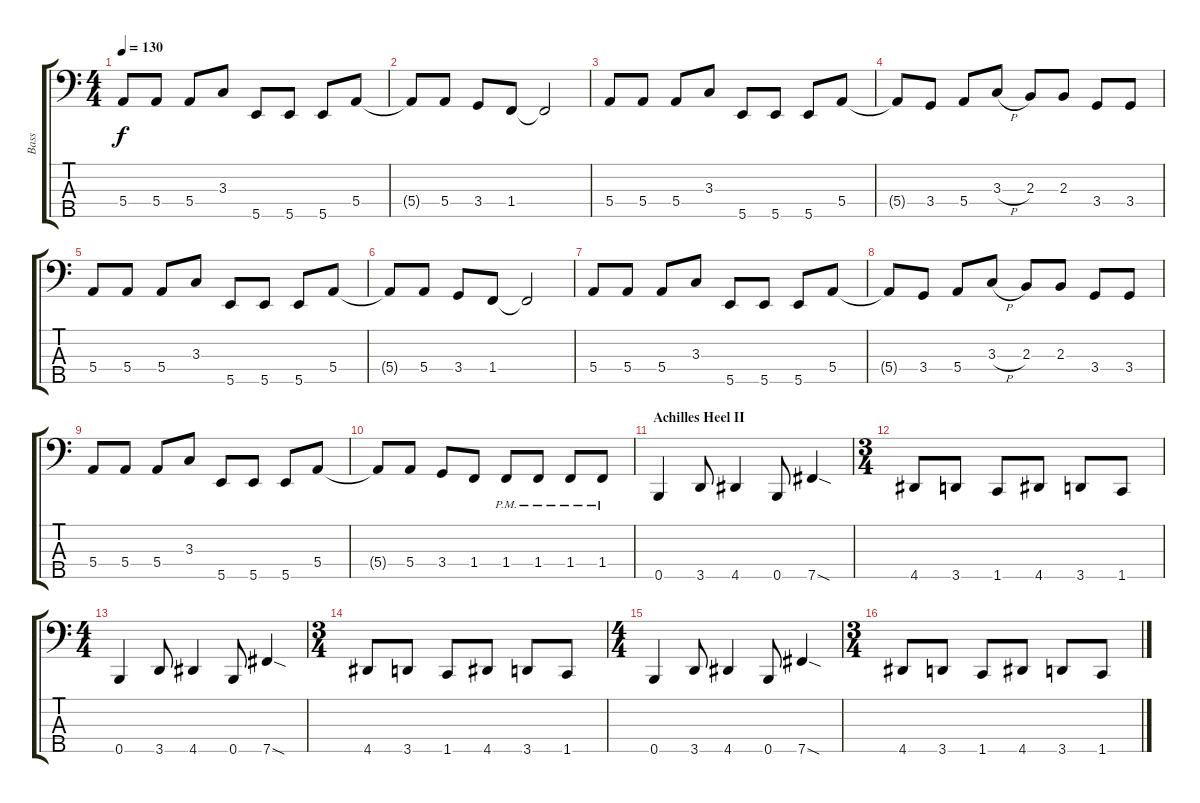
\track ("Bass" "Bass") {instrument electricbasspick}
\staff {score tabs}
\tuning (G2 D2 A1 E1 B0) {hide}
\ts (4 4)
\tempo 130
\clef f4
\ks c
5.4.8{dy f} 5.4.8 5.4.8 3.3.8 5.5.8 5.5.8 5.5.8 5.4.8 |
5.4{t}.8 5.4.8 3.4.8 1.4.8 1.4{t}.2 |
5.4.8 5.4.8 5.4.8 3.3.8 5.5.8 5.5.8 5.5.8 5.4.8 |
5.4{t}.8 3.4.8 5.4.8 3.3{h}.8 2.3.8 2.3.8 3.4.8 3.4.8 |
5.4.8 5.4.8 5.4.8 3.3.8 5.5.8 5.5.8 5.5.8 5.4.8 |
5.4{t}.8 5.4.8 3.4.8 1.4.8 1.4{t}.2 |
5.4.8 5.4.8 5.4.8 3.3.8 5.5.8 5.5.8 5.5.8 5.4.8 |
5.4{t}.8 3.4.8 5.4.8 3.3{h}.8 2.3.8 2.3.8 3.4.8 3.4.8 |
5.4.8 5.4.8 5.4.8 3.3.8 5.5.8 5.5.8 5.5.8 5.4.8 |
5.4{t}.8 5.4.8 3.4.8 1.4.8 1.4{pm}.8 1.4{pm}.8 1.4{pm}.8 1.4{pm}.8 |
\section ("" "Achilles Heel II")
0.5.4 3.5.8 4.5.4 0.5.8 7.5{sod}.4 |
\ts (3 4)
4.5.8 3.5.8 1.5.8 4.5.8 3.5.8 1.5.8 |
\ts (4 4)
0.5.4 3.5.8 4.5.4 0.5.8 7.5{sod}.4 |
\ts (3 4)
4.5.8 3.5.8 1.5.8 4.5.8 3.5.8 1.5.8 |
\ts (4 4)
0.5.4 3.5.8 4.5.4 0.5.8 7.5{sod}.4 |
\ts (3 4)
4.5.8 3.5.8 1.5.8 4.5.8 3.5.8 1.5.8
